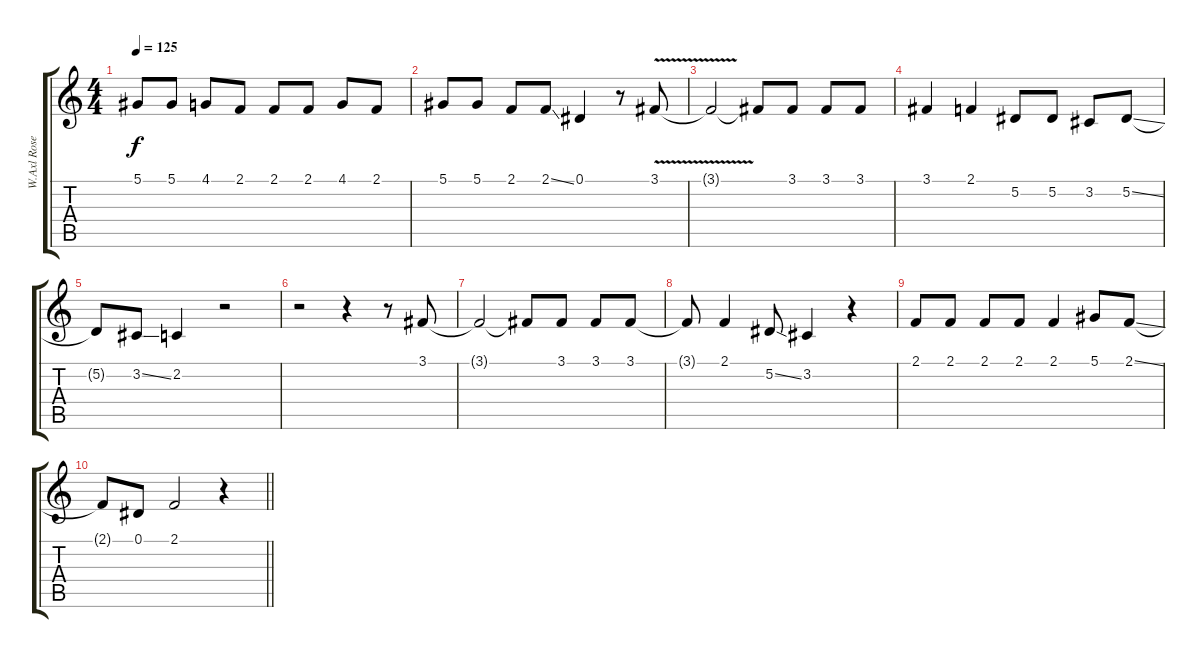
\track ("W.Axl Rose" "W.Axl Rose") {instrument lead2sawtooth}
\staff {score tabs}
\tuning (Eb4 Bb3 Gb3 Db3 Ab2 Eb2) {hide}
\ts (4 4)
\tempo 125
\clef g2
\ks c
5.1.8{dy f} 5.1.8 4.1.8 2.1.8 2.1.8 2.1.8 4.1.8 2.1.8 |
5.1.8 5.1.8 2.1.8 2.1{ss}.8 0.1.4 r.8 3.1{v}.8 |
3.1{t}.2 3.1{t}.8 3.1.8 3.1.8 3.1.8 |
3.1.4 2.1.4 5.2.8 5.2.8 3.2.8 5.2{ss}.8 |
5.2{t}.8 3.2{ss}.8 2.2.4 r.2 |
r.2 r.4 r.8 3.1.8 |
3.1{t}.2 3.1{t}.8 3.1.8 3.1.8 3.1.8 |
3.1{t}.8 2.1.4 5.2{ss}.8 3.2.4 r.4 |
2.1.8 2.1.8 2.1.8 2.1.8 2.1.4 5.1.8 2.1{ss}.8 |
\barLineRight lightlight
2.1{t}.8 0.1.8 2.1.2 r.4
